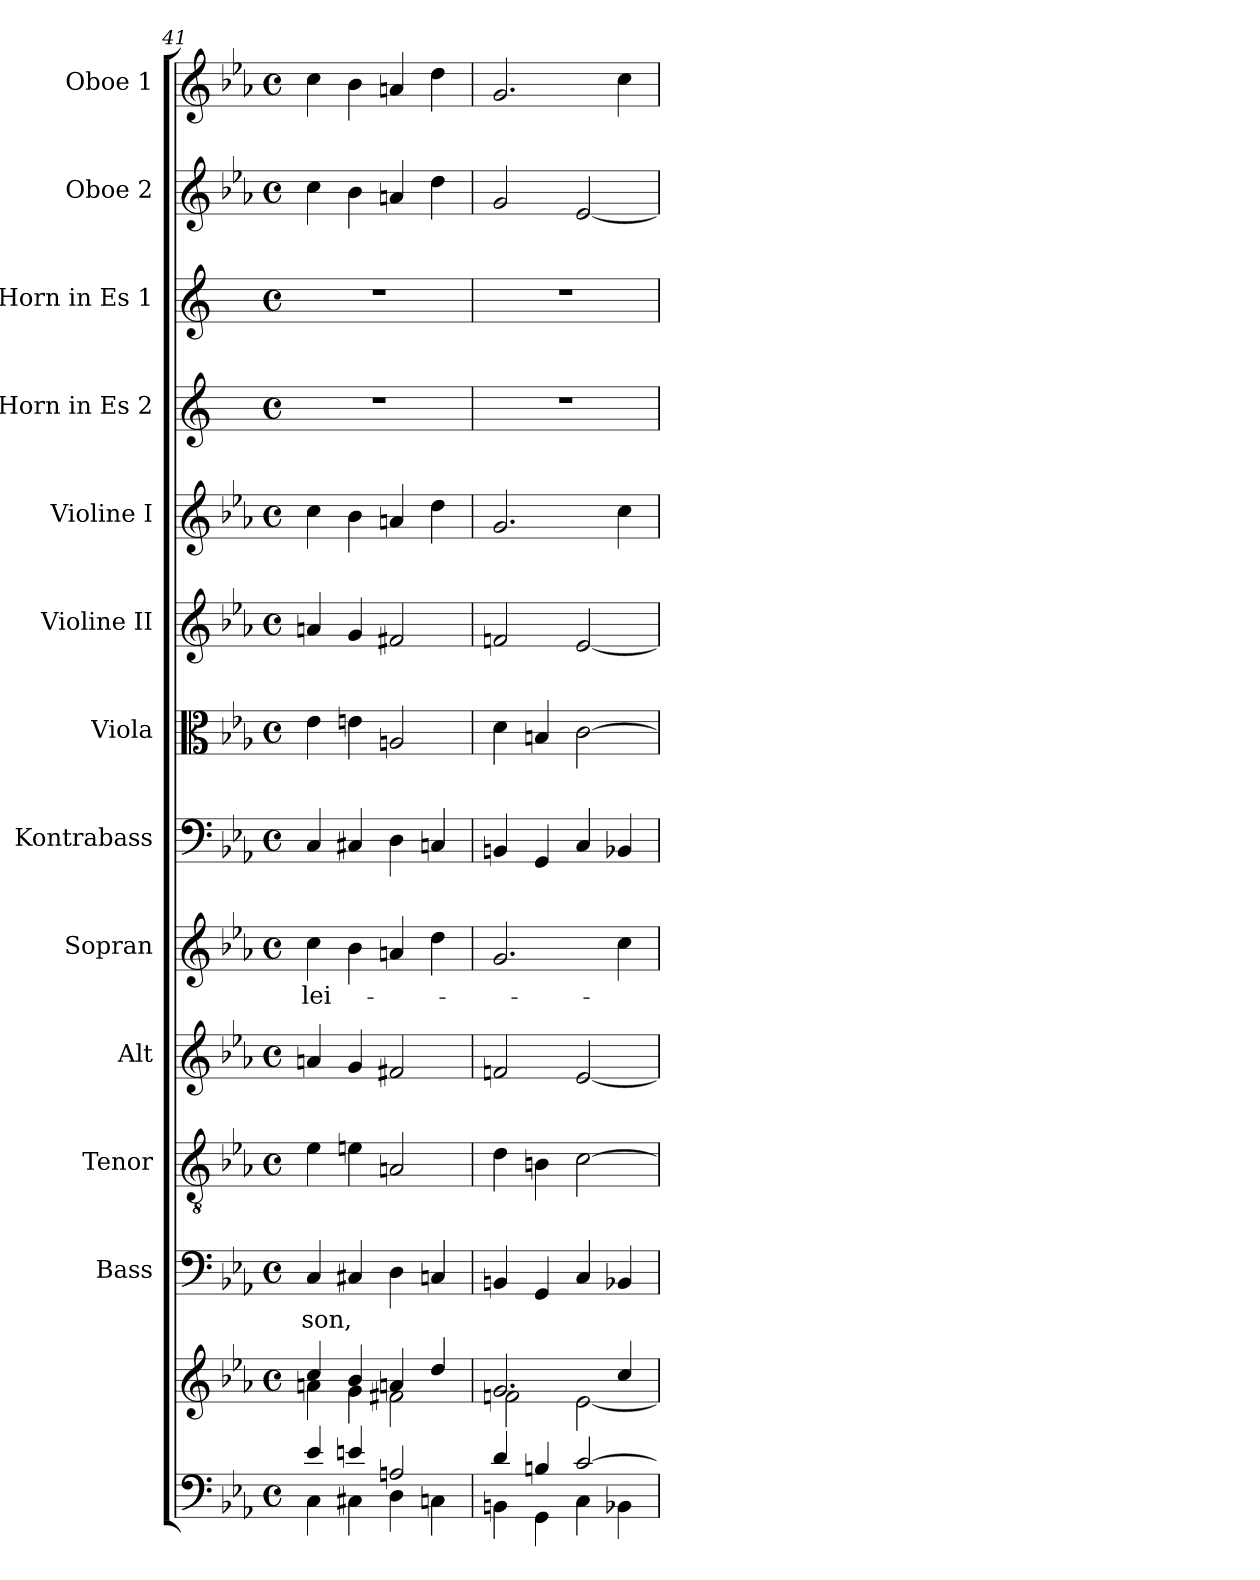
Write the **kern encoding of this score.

**kern	**kern	**kern	**text	**kern	**kern	**kern	**text	**kern	**kern	**kern	**kern	**kern	**kern	**kern	**kern
*part13	*part13	*part12	*part12	*part11	*part10	*part9	*part9	*part8	*part7	*part6	*part5	*part4	*part3	*part2	*part1
*staff14	*staff13	*staff12	*staff12	*staff11	*staff10	*staff9	*staff9	*staff8	*staff7	*staff6	*staff5	*staff4	*staff3	*staff2	*staff1
*	*	*I"Bass	*	*I"Tenor	*I"Alt	*I"Sopran	*	*I"Kontrabass	*I"Viola	*I"Violine II	*I"Violine I	*I"Horn in Es 2	*I"Horn in Es 1	*I"Oboe 2	*I"Oboe 1
*	*	*I'B.	*	*I'T.	*I'A.	*I'S.	*	*I'Kb.	*I'Vla.	*I'Vl. II	*I'Vl. I	*I'Hr. 2	*I'Hr. 1	*I'Ob. 2	*I'Ob. 1
*clefF4	*clefG2	*clefF4	*	*clefGv2	*clefG2	*clefG2	*	*clefF4	*clefC3	*clefG2	*clefG2	*clefG2	*clefG2	*clefG2	*clefG2
*	*	*	*	*	*	*	*	*ITrd7c12	*	*	*	*ITrd5c9	*ITrd5c9	*	*
*k[b-e-a-]	*k[b-e-a-]	*k[b-e-a-]	*	*k[b-e-a-]	*k[b-e-a-]	*k[b-e-a-]	*	*k[b-e-a-]	*k[b-e-a-]	*k[b-e-a-]	*k[b-e-a-]	*k[b-e-a-]	*k[b-e-a-]	*k[b-e-a-]	*k[b-e-a-]
*E-:	*E-:	*E-:	*	*E-:	*E-:	*E-:	*	*E-:	*E-:	*E-:	*E-:	*E-:	*E-:	*E-:	*E-:
*M4/4	*M4/4	*M4/4	*	*M4/4	*M4/4	*M4/4	*	*M4/4	*M4/4	*M4/4	*M4/4	*M4/4	*M4/4	*M4/4	*M4/4
*met(c)	*met(c)	*met(c)	*	*met(c)	*met(c)	*met(c)	*	*met(c)	*met(c)	*met(c)	*met(c)	*met(c)	*met(c)	*met(c)	*met(c)
=41	=41	=41	=41	=41	=41	=41	=41	=41	=41	=41	=41	=41	=41	=41	=41
*^	*^	*	*	*	*	*	*	*	*	*	*	*	*	*	*
!	!	!	!	!	!LO:LY:b	!	!	!	!LO:LY:b	!	!	!	!	!	!	!	!
4e-/	4C\	4cc/	4an\	4C/	-son,	4e-\	4an/	4cc\	-lei-	4CC/	4e-\	4an/	4cc\	1r	1r	4cc\	4cc\
4en/	4C#X\	4b-/	4g\	4C#X/	.	4en\	4g/	4b-\	.	4CC#X/	4en\	4g/	4b-\	.	.	4b-\	4b-\
2An/	4D\	4an/	2f#X\	4D\	.	2An/	2f#X/	4an/	.	4DD\	2An/	2f#X/	4an/	.	.	4an/	4an/
.	4Cn\	4dd/	.	4Cn/	.	.	.	4dd\	.	4CCn/	.	.	4dd\	.	.	4dd\	4dd\
!!LO:PB:g=z
=42	=42	=42	=42	=42	=42	=42	=42	=42	=42	=42	=42	=42	=42	=42	=42	=42	=42
4d/	4BBn\	2.g/	2fn\	4BBn/	.	4d\	2fn/	2.g/	.	4BBBn/	4d\	2fn/	2.g/	1r	1r	2g/	2.g/
4Bn/	4GG\	.	.	4GG/	.	4Bn\	.	.	.	4GGG/	4Bn/	.	.	.	.	.	.
[>2c/	4C\	.	[<2e-\	4C/	.	[2c\	[2e-/	.	.	4CC/	[2c\	[2e-/	.	.	.	[2e-/	.
.	4BB-X\	4cc/	.	4BB-X/	.	.	.	4cc\	.	4BBB-X/	.	.	4cc\	.	.	.	4cc\
*v	*v	*	*	*	*	*	*	*	*	*	*	*	*	*	*	*	*
*	*v	*v	*	*	*	*	*	*	*	*	*	*	*	*	*	*
=	=	=	=	=	=	=	=	=	=	=	=	=	=	=	=
*-	*-	*-	*-	*-	*-	*-	*-	*-	*-	*-	*-	*-	*-	*-	*-
